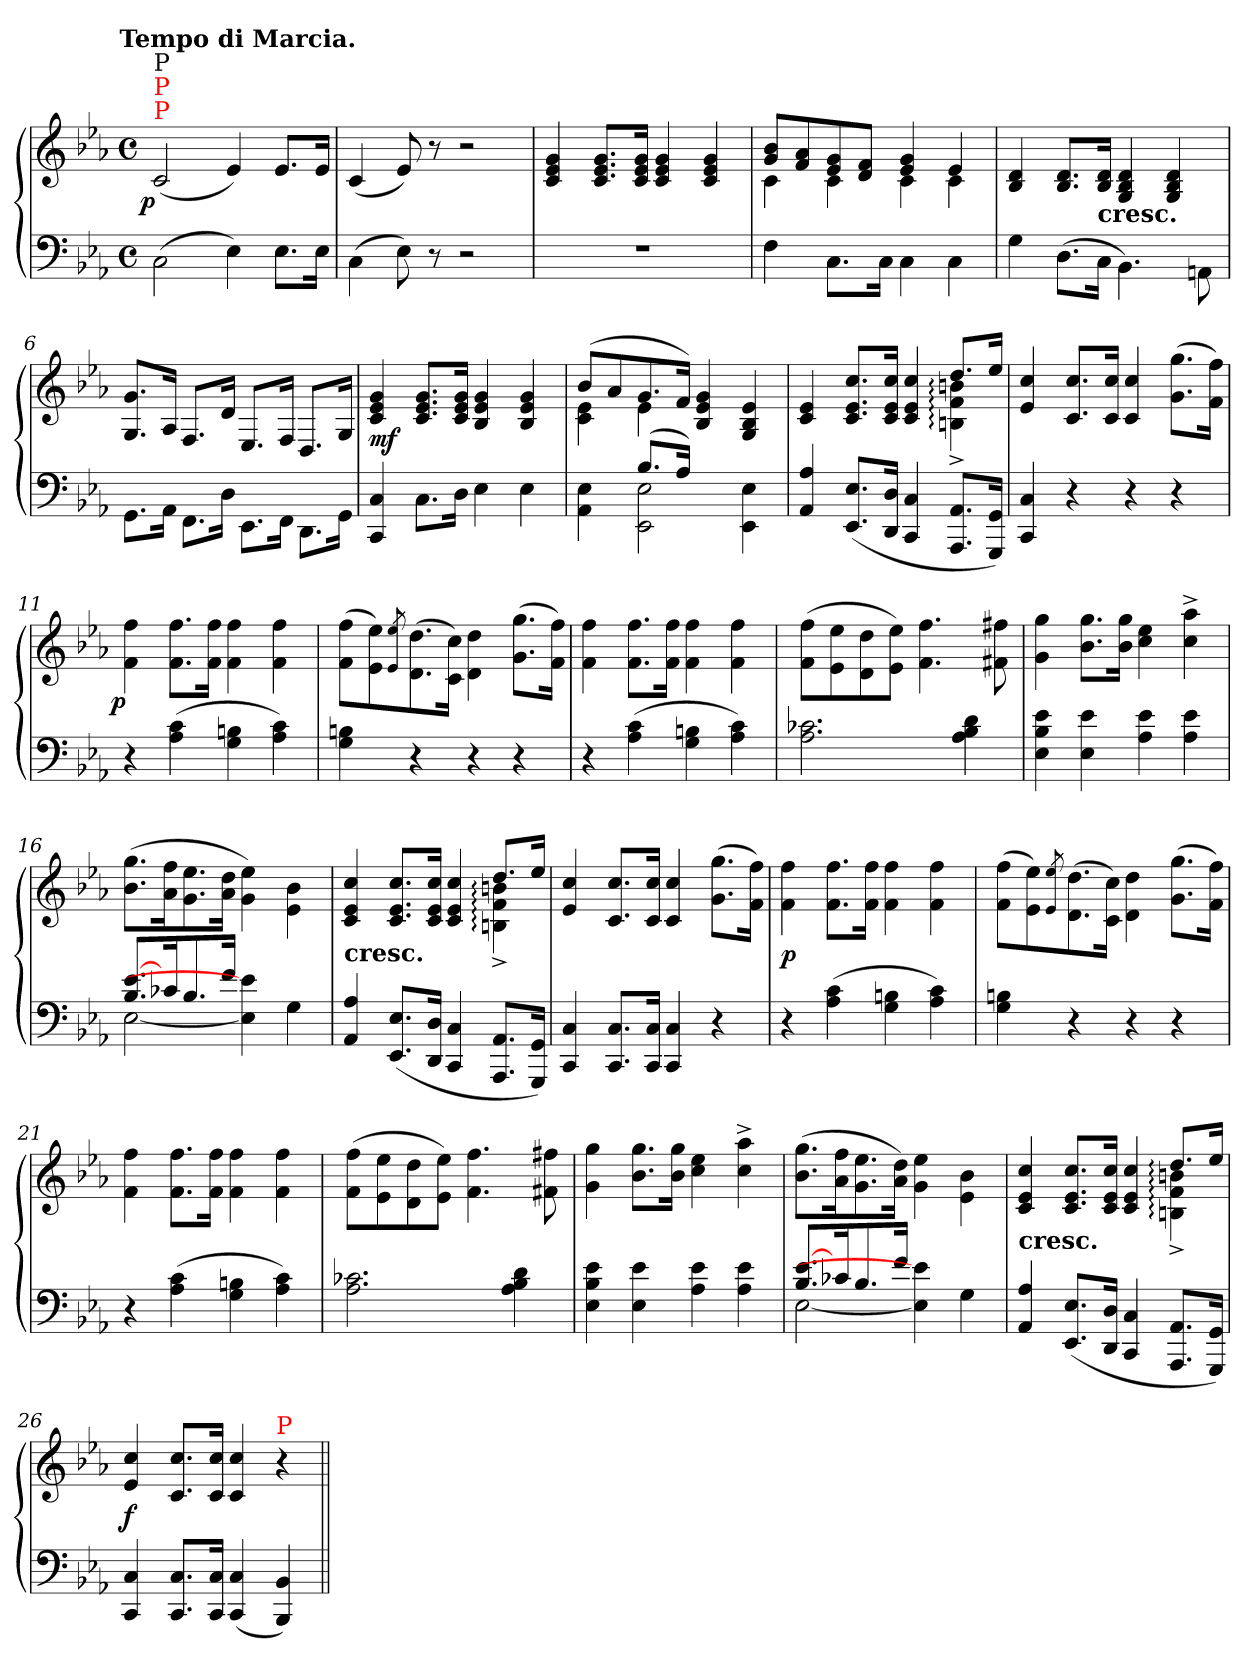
**kern	**kern	**dynam
*part1	*part1	*part1
*staff2	*staff1	*staff1/2
*clefF4	*clefG2	*
*k[b-e-a-]	*k[b-e-a-]	*
!!LO:TX:omd:t=Tempo di Marcia.
*M4/4	*M4/4	*
*met(c)	*met(c)	*
=1	=1	=1
!	!LO:TX:a:color=red:t=P	!
!	!LO:TX:a:color=red:t=P	!
!	!LO:TX:a:t=P	!
!	!	!LO:DY:rj
(>2C\	(<2c	p
4E-)	4e-)	.
8.E-L	8.e-L	.
16E-Jk	16e-Jk	.
=2	=2	=2
(>4C\	(<4c	.
8E-)	8e-)	.
8r	8r	.
2r	2r	.
=3	=3	=3
1r	4g 4e- 4c	.
.	8.g 8.e- 8.cL	.
.	16g 16e- 16cJk	.
.	4g 4e- 4c	.
.	4g 4e- 4c	.
=4	=4	=4
*	*^	*
4F	8b- 8gL	4c	.
.	8a- 8f	.	.
8.C\L	8g 8e-	4c	.
.	8f 8dJ	.	.
16CJk	.	.	.
4C\	4g 4e-	4c	.
4C\	4e-	4c	.
*	*v	*v	*
=5	=5	=5
4G	4d 4B-	.
(>8.D\L	8.d 8.B-L	.
!	!LO:TX:c:B:t=cresc.	!
16CJk	16d 16B-Jk	.
4.BB-\)	4d/ 4B-/ 4G/	.
.	4d/ 4B-/ 4G/	.
8AAn\	.	.
=6	=6	=6
8.GG\L	8.g/ 8.G/L	.
16AA-\Jk	16A-/Jk	.
8.FF\L	8.F/L	.
16D\Jk	16d/Jk	.
8.EE-\L	8.E-/L	.
16FF\Jk	16F/Jk	.
8.DD\L	8.D/L	.
16GG\Jk	16G/Jk	.
=7	=7	=7
4C 4CC	4g 4e- 4c	mf
8.C\L	8.g 8.e- 8.cL	.
16DJk	16g 16e- 16cJk	.
4E-	4g 4e- 4B-	.
4E-	4g 4e- 4B-	.
=8	=8	=8
*^	*^	*
4ryy	4E-\ 4AA-\	(>8b-L	4e- 4c	.
.	.	8a-	.	.
(<8.B-L	2E- 2EE-	8.g	4e-	.
16A-Jk)	.	16fJk)	.	.
4ryy	.	4g/ 4e-/ 4B-/	4ryy	.
4ryy	4E-\ 4EE-\	4e-/ 4B-/ 4G/	4ryy	.
*v	*v	*	*	*
=9	=9	=9	=9
4A-/ 4AA-/	4e- 4c	2ryy	.
(<8.E- 8.EE-L	8.cc 8.e- 8.cL	.	.
16D 16DDJk	16cc 16e- 16cJk	.	.
4C 4CC	4cc 4e- 4c	4ryy	.
8.AA- 8.AAA-L	8.ddL	4bn:^< 4f:^< 4Bn:^<	.
16GG 16GGGJk)	16ee-Jk	.	.
*	*v	*v	*
=10	=10	=10
4C 4CC	4cc 4e-	.
4r	8.cc 8.cL	.
.	16cc 16cJk	.
4r	4cc 4c	.
4r	(>8.gg 8.gL	.
.	16ff 16fJk)	.
=11	=11	=11
!	!	!LO:DY:rj
4r	4ff 4f	p
(>4c 4A-	8.ff 8.fL	.
.	16ff 16fJk	.
4Bn 4G	4ff 4f	.
4c 4A-)	4ff 4f	.
=12	=12	=12
4Bn 4G	(>8ff\ 8f\L	.
.	8ee- 8e-)	.
.	8qee-/ 8qe-/	.
4r	(>8.dd 8.d	.
.	16cc 16cJk)	.
4r	4dd\ 4d\	.
4r	(>8.gg 8.gL	.
.	16ff 16fJk)	.
=13	=13	=13
4r	4ff 4f	.
(>4c 4A-	8.ff 8.fL	.
.	16ff 16fJk	.
4Bn 4G	4ff 4f	.
4c 4A-)	4ff 4f	.
=14	=14	=14
2.c-X 2.A-	(>8ff\ 8f\L	.
.	8ee- 8e-	.
.	8dd 8d	.
.	8ee- 8e-J)	.
.	4.ff 4.f	.
4d 4B- 4A-	.	.
.	8ff#X 8f#X	.
=15	=15	=15
4e- 4B- 4E-	4gg 4g	.
4e- 4E-	8.gg 8.b-L	.
.	16gg 16b-Jk	.
4e- 4A-	4ee- 4cc	.
4e- 4A-	4aa-^< 4cc^<	.
=16	=16	=16
*^	*	*
[8.e- 8.B-L	[2E-	(>8.gg 8.b-L	.
16c-Xk	.	16ff 16a-k	.
8.B-	.	8.ee- 8.g	.
16fJk	.	16dd 16a-Jk	.
2ryy	4e-] 4E-]	4ee- 4g)	.
.	4G	4b-\ 4e-\	.
=17	=17	=17	=17
*	*	*^	*
!	!	!LO:TX:c:B:t=cresc.	!	!
*v	*v	*	*	*
4A-/ 4AA-/	4cc 4e- 4c	2ryy	.
(<8.E- 8.EE-L	8.cc 8.e- 8.cL	.	.
16D 16DDJk	16cc 16e- 16cJk	.	.
4C 4CC	4cc 4e- 4c	4ryy	.
8.AA- 8.AAA-L	8.ddL	4bn:^< 4f:^< 4Bn:^<	.
16GG 16GGGJk)	16ee-Jk	.	.
*	*v	*v	*
=18	=18	=18
4C 4CC	4cc 4e-	.
8.C 8.CCL	8.cc 8.cL	.
16C 16CCJk	16cc 16cJk	.
4C 4CC	4cc 4c	.
4r	(>8.gg 8.gL	.
.	16ff 16fJk)	.
=19	=19	=19
4r	4ff 4f	p
(>4c 4A-	8.ff 8.fL	.
.	16ff 16fJk	.
4Bn 4G	4ff 4f	.
4c 4A-)	4ff 4f	.
=20	=20	=20
4Bn 4G	(>8ff\ 8f\L	.
.	8ee- 8e-)	.
.	8qee-/ 8qe-/	.
4r	(>8.dd 8.d	.
.	16cc 16cJk)	.
4r	4dd\ 4d\	.
4r	(>8.gg 8.gL	.
.	16ff 16fJk)	.
=21	=21	=21
4r	4ff 4f	.
(>4c 4A-	8.ff 8.fL	.
.	16ff 16fJk	.
4Bn 4G	4ff 4f	.
4c 4A-)	4ff 4f	.
=22	=22	=22
2.c-X 2.A-	(>8ff\ 8f\L	.
.	8ee- 8e-	.
.	8dd 8d	.
.	8ee- 8e-J)	.
.	4.ff 4.f	.
4d 4B- 4A-	.	.
.	8ff#X 8f#X	.
=23	=23	=23
4e- 4B- 4E-	4gg 4g	.
4e- 4E-	8.gg 8.b-L	.
.	16gg 16b-Jk	.
4e- 4A-	4ee- 4cc	.
4e- 4A-	4aa-^< 4cc^<	.
=24	=24	=24
*^	*	*
[8.e- 8.B-L	[2E-	(>8.gg 8.b-L	.
16c-Xk	.	16ff 16a-k	.
8.B-	.	8.ee- 8.g	.
16fJk	.	16dd 16a-Jk)	.
2ryy	4e-] 4E-]	4ee- 4g	.
.	4G	4b-\ 4e-\	.
=25	=25	=25	=25
*	*	*^	*
!	!	!LO:TX:c:B:t=cresc.	!	!
*v	*v	*	*	*
4A-/ 4AA-/	4cc 4e- 4c	2ryy	.
(<8.E- 8.EE-L	8.cc 8.e- 8.cL	.	.
16D 16DDJk	16cc 16e- 16cJk	.	.
4C 4CC	4cc 4e- 4c	4ryy	.
8.AA- 8.AAA-L	8.dd:L	4bn:^< 4f:^< 4Bn:^<	.
16GG 16GGGJk)	16ee-Jk	.	.
*	*v	*v	*
=26	=26	=26
4C 4CC	4cc 4e-	f
8.C 8.CCL	8.cc 8.cL	.
16C 16CCJk	16cc 16cJk	.
(<4C 4CC	4cc 4c	.
!	!LO:TX:a:color=red:t=P	!
4BB- 4BBB-)	4r	.
=||	=||	=||
*-	*-	*-
